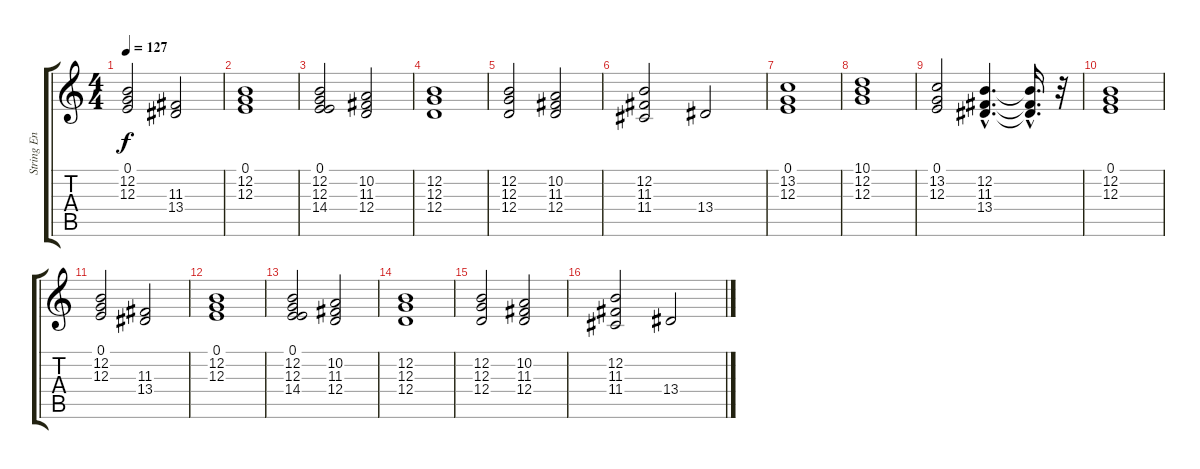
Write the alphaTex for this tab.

\track (" String Ensemble Left" " String En") {instrument stringensemble1}
\staff {score tabs}
\tuning (E4 B3 G3 D3 A2 E2) {hide}
\ts (4 4)
\tempo 127
\clef g2
\ks c
(0.1 12.2 12.3).2{dy f} (11.3 13.4).2 |
(0.1 12.2 12.3).1 |
(0.1 12.2 12.3 14.4).2 (10.2 11.3 12.4).2 |
(12.2 12.3 12.4).1 |
(12.2 12.3 12.4).2 (10.2 11.3 12.4).2 |
(12.2 11.3 11.4).2 13.4.2 |
(0.1 13.2 12.3).1 |
(10.1 12.2 12.3).1 |
(0.1 13.2 12.3).2 (12.2{hac} 11.3{hac} 13.4{hac}).4{d} (12.2{hac t} 11.3{hac t} 13.4{hac t}).16{d} r.32 |
(0.1 12.2 12.3).1 |
(0.1 12.2 12.3).2 (11.3 13.4).2 |
(0.1 12.2 12.3).1 |
(0.1 12.2 12.3 14.4).2 (10.2 11.3 12.4).2 |
(12.2 12.3 12.4).1 |
(12.2 12.3 12.4).2 (10.2 11.3 12.4).2 |
(12.2 11.3 11.4).2 13.4.2
